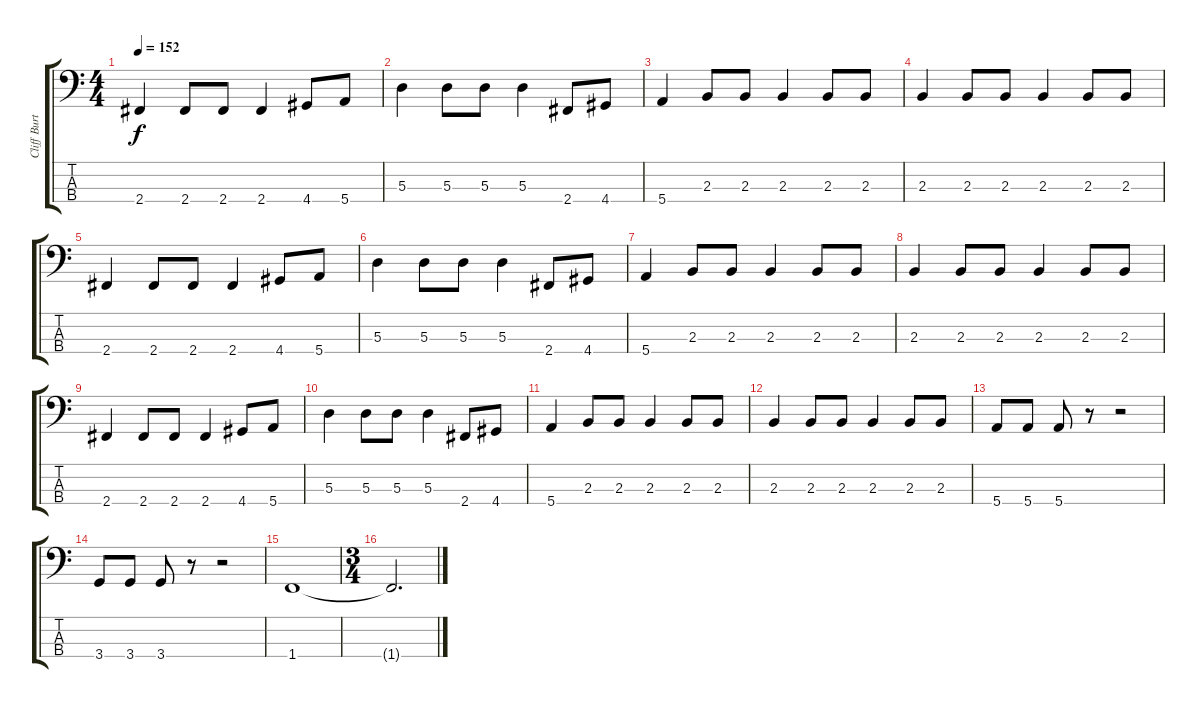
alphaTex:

\track ("Cliff Burton" "Cliff Burt") {instrument electricbassfinger}
\staff {score tabs}
\tuning (G2 D2 A1 E1) {hide}
\ts (4 4)
\tempo 152
\clef f4
\ks c
2.4.4{dy f} 2.4.8 2.4.8 2.4.4 4.4.8 5.4.8 |
5.3.4 5.3.8 5.3.8 5.3.4 2.4.8 4.4.8 |
5.4.4 2.3.8 2.3.8 2.3.4 2.3.8 2.3.8 |
2.3.4 2.3.8 2.3.8 2.3.4 2.3.8 2.3.8 |
2.4.4 2.4.8 2.4.8 2.4.4 4.4.8 5.4.8 |
5.3.4 5.3.8 5.3.8 5.3.4 2.4.8 4.4.8 |
5.4.4 2.3.8 2.3.8 2.3.4 2.3.8 2.3.8 |
2.3.4 2.3.8 2.3.8 2.3.4 2.3.8 2.3.8 |
2.4.4 2.4.8 2.4.8 2.4.4 4.4.8 5.4.8 |
5.3.4 5.3.8 5.3.8 5.3.4 2.4.8 4.4.8 |
5.4.4 2.3.8 2.3.8 2.3.4 2.3.8 2.3.8 |
2.3.4 2.3.8 2.3.8 2.3.4 2.3.8 2.3.8 |
5.4.8 5.4.8 5.4.8 r.8 r.2 |
3.4.8 3.4.8 3.4.8 r.8 r.2 |
1.4.1 |
\ts (3 4)
1.4{t}.2{d}
